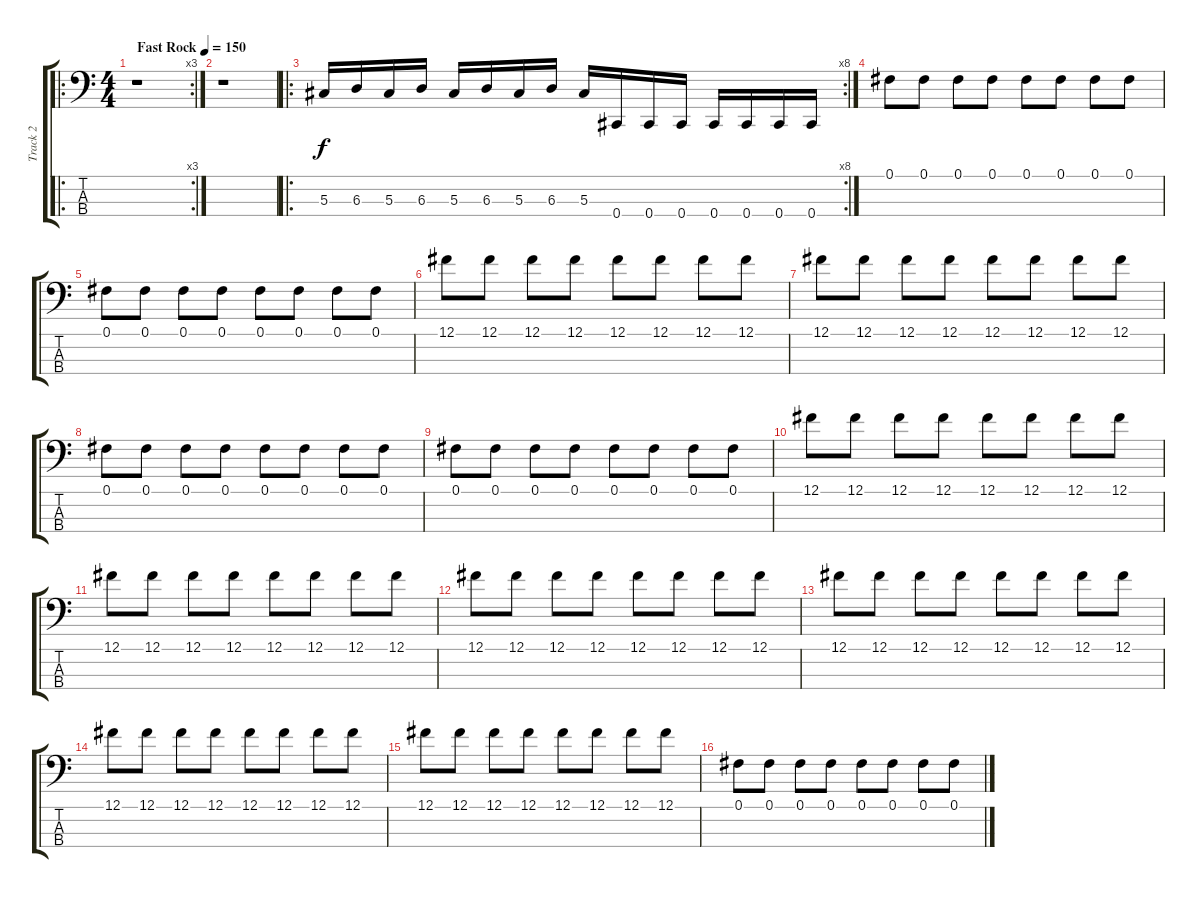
\track ("Track 2" "Track 2") {instrument electricbasspick}
\staff {score tabs}
\tuning (Gb2 Db2 Ab1 Db1) {hide}
\ro
\rc 3
\ts (4 4)
\tempo (150 "Fast Rock")
\clef f4
\ks c
r.1{dy f instrument electricbasspick} |
r.1 |
\ro
\rc 8
5.3.16 6.3.16 5.3.16 6.3.16 5.3.16 6.3.16 5.3.16 6.3.16 5.3.16 0.4.16 0.4.16 0.4.16 0.4.16 0.4.16 0.4.16 0.4.16 |
0.1.8 0.1.8 0.1.8 0.1.8 0.1.8 0.1.8 0.1.8 0.1.8 |
0.1.8 0.1.8 0.1.8 0.1.8 0.1.8 0.1.8 0.1.8 0.1.8 |
12.1.8 12.1.8 12.1.8 12.1.8 12.1.8 12.1.8 12.1.8 12.1.8 |
12.1.8 12.1.8 12.1.8 12.1.8 12.1.8 12.1.8 12.1.8 12.1.8 |
0.1.8 0.1.8 0.1.8 0.1.8 0.1.8 0.1.8 0.1.8 0.1.8 |
0.1.8 0.1.8 0.1.8 0.1.8 0.1.8 0.1.8 0.1.8 0.1.8 |
12.1.8 12.1.8 12.1.8 12.1.8 12.1.8 12.1.8 12.1.8 12.1.8 |
12.1.8 12.1.8 12.1.8 12.1.8 12.1.8 12.1.8 12.1.8 12.1.8 |
12.1.8 12.1.8 12.1.8 12.1.8 12.1.8 12.1.8 12.1.8 12.1.8 |
12.1.8 12.1.8 12.1.8 12.1.8 12.1.8 12.1.8 12.1.8 12.1.8 |
12.1.8 12.1.8 12.1.8 12.1.8 12.1.8 12.1.8 12.1.8 12.1.8 |
12.1.8 12.1.8 12.1.8 12.1.8 12.1.8 12.1.8 12.1.8 12.1.8 |
0.1.8 0.1.8 0.1.8 0.1.8 0.1.8 0.1.8 0.1.8 0.1.8
